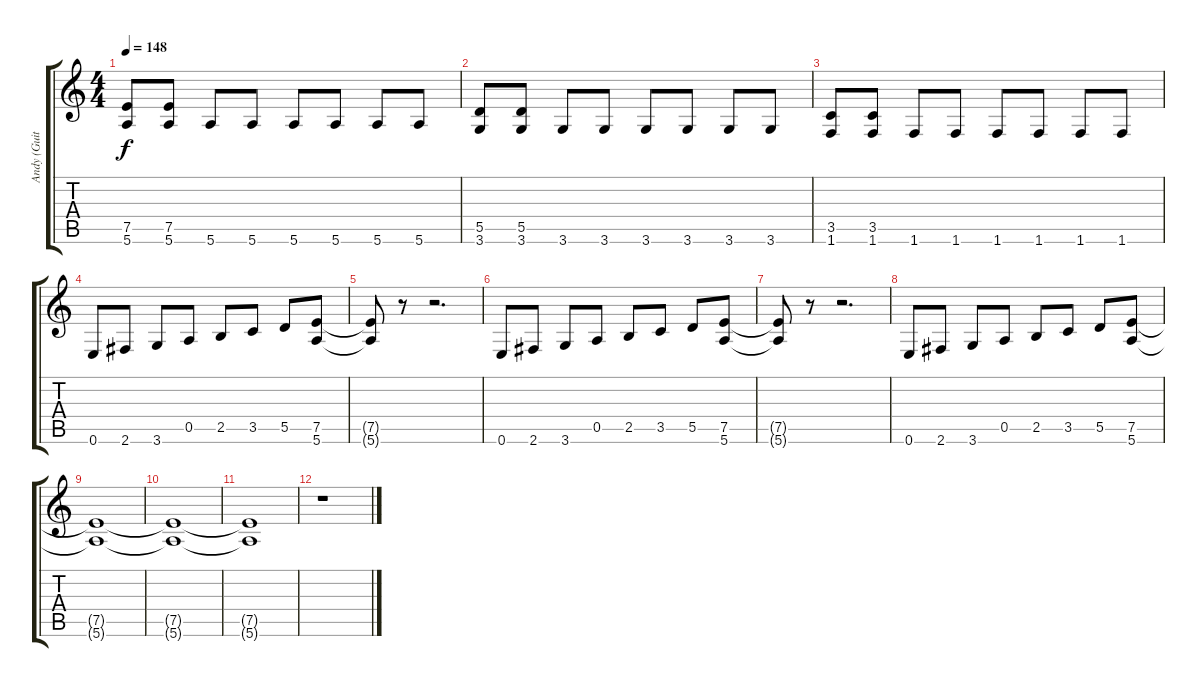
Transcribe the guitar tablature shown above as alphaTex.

\track ("Andy (Guitar)" "Andy (Guit") {instrument overdrivenguitar}
\staff {score tabs}
\tuning (E4 B3 G3 D3 A2 E2) {hide}
\ts (4 4)
\tempo 148
\clef g2
\ks c
(7.5 5.6).8{dy f} (7.5 5.6).8 5.6.8 5.6.8 5.6.8 5.6.8 5.6.8 5.6.8 |
(5.5 3.6).8 (5.5 3.6).8 3.6.8 3.6.8 3.6.8 3.6.8 3.6.8 3.6.8 |
(3.5 1.6).8 (3.5 1.6).8 1.6.8 1.6.8 1.6.8 1.6.8 1.6.8 1.6.8 |
0.6.8 2.6.8 3.6.8 0.5.8 2.5.8 3.5.8 5.5.8 (7.5 5.6).8 |
(7.5{t} 5.6{t}).8 r.8 r.2{d} |
0.6.8 2.6.8 3.6.8 0.5.8 2.5.8 3.5.8 5.5.8 (7.5 5.6).8 |
(7.5{t} 5.6{t}).8 r.8 r.2{d} |
0.6.8 2.6.8 3.6.8 0.5.8 2.5.8 3.5.8 5.5.8 (7.5 5.6).8 |
(7.5{t} 5.6{t}).1 |
(7.5{t} 5.6{t}).1{volume 0} |
(7.5{t} 5.6{t}).1 |
r.1{volume 13}
